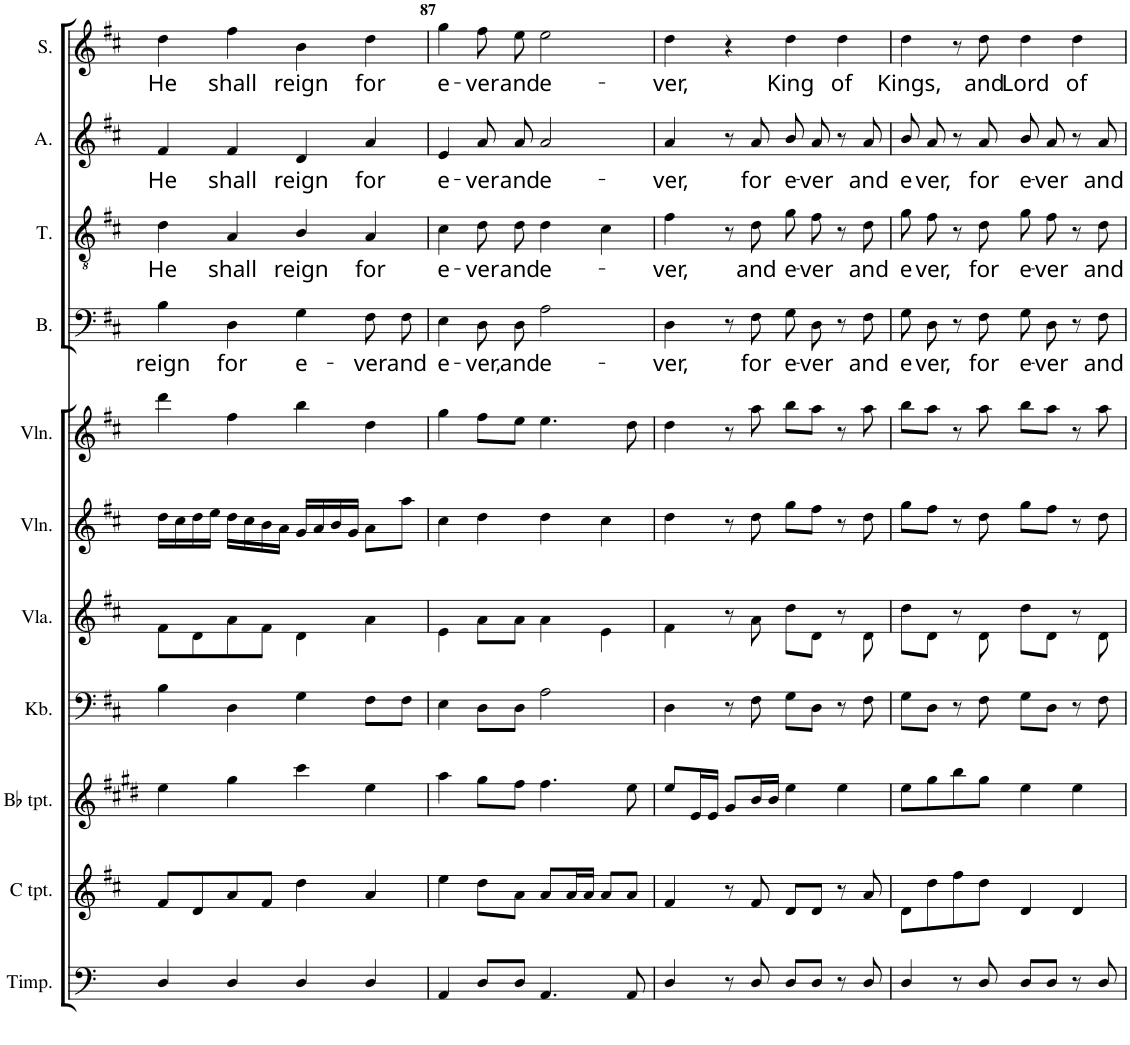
**kern	**kern	**kern	**kern	**kern	**kern	**kern	**kern	**text	**kern	**text	**kern	**text	**kern	**text
*part11	*part10	*part9	*part8	*part7	*part6	*part5	*part4	*part4	*part3	*part3	*part2	*part2	*part1	*part1
*staff11	*staff10	*staff9	*staff8	*staff7	*staff6	*staff5	*staff4	*staff4	*staff3	*staff3	*staff2	*staff2	*staff1	*staff1
*I"Timpani	*I"C trompet	*I"Bb trompet	*I"Kontrabas	*I"Viola	*I"Violin	*I"Violin	*I"Bass	*	*I"Tenor	*	*I"Alto	*	*I"Soprano	*
*I'Timp.	*I'C tpt.	*I'Bb tpt.	*I'Kb.	*I'Vla.	*I'Vln.	*I'Vln.	*I'B.	*	*I'T.	*	*I'A.	*	*I'S.	*
!!LO:PB:g=z
*clefF4	*clefG2	*clefG2	*clefF4	*clefG2	*clefG2	*clefG2	*clefF4	*	*clefGv2	*	*clefG2	*	*clefG2	*
*	*Trd1c2	*Trd1c2	*Trd7c12	*	*	*	*	*	*	*	*	*	*	*
*k[]	*k[f#c#]	*k[f#c#g#d#]	*k[f#c#]	*k[f#c#]	*k[f#c#]	*k[f#c#]	*k[f#c#]	*	*k[f#c#]	*	*k[f#c#]	*	*k[f#c#]	*
*	*D:	*	*D:	*D:	*D:	*D:	*D:	*	*D:	*	*D:	*	*D:	*
*M4/4	*M4/4	*M4/4	*M4/4	*M4/4	*M4/4	*M4/4	*M4/4	*	*M4/4	*	*M4/4	*	*M4/4	*
=86	=86	=86	=86	=86	=86	=86	=86	=86	=86	=86	=86	=86	=86	=86
!	!	!	!	!	!	!	!	!LO:LY:b	!	!LO:LY:b	!	!LO:LY:b	!	!LO:LY:b
4D/	8f#/L	4ee\	4B\	8f#\L	16dd\LL	4ddd\	4B\	reign	4d\	He	4f#/	He	4dd\	He
.	.	.	.	.	16cc#\	.	.	.	.	.	.	.	.	.
.	8d/	.	.	8d\	16dd\	.	.	.	.	.	.	.	.	.
.	.	.	.	.	16ee\JJ	.	.	.	.	.	.	.	.	.
!	!	!	!	!	!	!	!	!LO:LY:b	!	!LO:LY:b	!	!LO:LY:b	!	!LO:LY:b
4D/	8a/	4gg#\	4D\	8a\	16dd\LL	4ff#\	4D\	for	4A/	shall	4f#/	shall	4ff#\	shall
.	.	.	.	.	16cc#\	.	.	.	.	.	.	.	.	.
.	8f#/J	.	.	8f#\J	16b\	.	.	.	.	.	.	.	.	.
.	.	.	.	.	16a\JJ	.	.	.	.	.	.	.	.	.
!	!	!	!	!	!	!	!	!LO:LY:b	!	!LO:LY:b	!	!LO:LY:b	!	!LO:LY:b
4D/	4dd\	4ccc#\	4G\	4d\	16g/LL	4bb\	4G\	e-	4B/	reign	4d/	reign	4b\	reign
.	.	.	.	.	16a/	.	.	.	.	.	.	.	.	.
.	.	.	.	.	16b/	.	.	.	.	.	.	.	.	.
.	.	.	.	.	16g/JJ	.	.	.	.	.	.	.	.	.
!	!	!	!	!	!	!	!	!LO:LY:b	!	!LO:LY:b	!	!LO:LY:b	!	!LO:LY:b
4D/	4a/	4ee\	8F#\L	4a\	8a\L	4dd\	8F#\L	-ver	4A/	for	4a/	for	4dd\	for
!	!	!	!	!	!	!	!	!LO:LY:b	!	!	!	!	!	!
.	.	.	8F#\J	.	8aa\J	.	8F#\J	and	.	.	.	.	.	.
=87	=87	=87	=87	=87	=87	=87	=87	=87	=87	=87	=87	=87	=87	=87
!	!	!	!	!	!	!	!	!LO:LY:b	!	!LO:LY:b	!	!LO:LY:b	!	!LO:LY:b
4AA/	4ee\	4aa\	4E\	4e\	4cc#\	4gg\	4E\	e-	4c#\	e-	4e/	e-	4gg\	e-
!	!	!	!	!	!	!	!	!LO:LY:b	!	!LO:LY:b	!	!LO:LY:b	!	!LO:LY:b
8D/L	8dd\L	8gg#\L	8D\L	8a\L	4dd\	8ff#\L	8D\L	-ver,	8d\L	-ver	8a/L	-ver	8ff#\L	-ver
!	!	!	!	!	!	!	!	!LO:LY:b	!	!LO:LY:b	!	!LO:LY:b	!	!LO:LY:b
8D/J	8a\J	8ff#\J	8D\J	8a\J	.	8ee\J	8D\J	and	8d\J	and	8a/J	and	8ee\J	and
!	!	!	!	!	!	!	!	!LO:LY:b	!	!LO:LY:b	!	!LO:LY:b	!	!LO:LY:b
4.AA/	8a/L	4.ff#\	2A\	4a\	4dd\	4.ee\	2A\	e-	4d\	e-	2a/	e-	2ee\	e-
.	16a/L	.	.	.	.	.	.	.	.	.	.	.	.	.
.	16a/JJ	.	.	.	.	.	.	.	.	.	.	.	.	.
.	8a/L	.	.	4e\	4cc#\	.	.	.	4c#\	.	.	.	.	.
8AA/	8a/J	8ee\	.	.	.	8dd\	.	.	.	.	.	.	.	.
=88	=88	=88	=88	=88	=88	=88	=88	=88	=88	=88	=88	=88	=88	=88
!	!	!	!	!	!	!	!	!LO:LY:b	!	!LO:LY:b	!	!LO:LY:b	!	!LO:LY:b
4D/	4f#/	8ee/L	4D\	4f#\	4dd\	4dd\	4D\	-ver,	4f#\	-ver,	4a/	-ver,	4dd\	-ver,
.	.	16e/L	.	.	.	.	.	.	.	.	.	.	.	.
.	.	16e/JJ	.	.	.	.	.	.	.	.	.	.	.	.
8r	8r	8g#/L	8r	8r	8r	8r	8r	.	8r	.	8r	.	4r	.
!	!	!	!	!	!	!	!	!LO:LY:b	!	!LO:LY:b	!	!LO:LY:b	!	!
8D/	8f#/	16b/L	8F#\	8a\	8dd\	8aa\	8F#\	for	8d\	and	8a/	for	.	.
.	.	16b/JJ	.	.	.	.	.	.	.	.	.	.	.	.
!	!	!	!	!	!	!	!	!LO:LY:b	!	!LO:LY:b	!	!LO:LY:b	!	!LO:LY:b
8D/L	8d/L	4ee\	8G\L	8dd\L	8gg\L	8bb\L	8G\L	e-	8g\L	e-	8b/L	e-	4dd\	King
!	!	!	!	!	!	!	!	!LO:LY:b	!	!LO:LY:b	!	!LO:LY:b	!	!
8D/J	8d/J	.	8D\J	8d\J	8ff#\J	8aa\J	8D\J	-ver	8f#\J	-ver	8a/J	-ver	.	.
!	!	!	!	!	!	!	!	!	!	!	!	!	!	!LO:LY:b
8r	8r	4ee\	8r	8r	8r	8r	8r	.	8r	.	8r	.	4dd\	of
!	!	!	!	!	!	!	!	!LO:LY:b	!	!LO:LY:b	!	!LO:LY:b	!	!
8D/	8a/	.	8F#\	8d\	8dd\	8aa\	8F#\	and	8d\	and	8a/	and	.	.
=89	=89	=89	=89	=89	=89	=89	=89	=89	=89	=89	=89	=89	=89	=89
!	!	!	!	!	!	!	!	!LO:LY:b	!	!LO:LY:b	!	!LO:LY:b	!	!LO:LY:b
4D/	8d\L	8ee\L	8G\L	8dd\L	8gg\L	8bb\L	8G\L	e-	8g\L	e-	8b/L	e-	4dd\	Kings,
!	!	!	!	!	!	!	!	!LO:LY:b	!	!LO:LY:b	!	!LO:LY:b	!	!
.	8dd\	8gg#\	8D\J	8d\J	8ff#\J	8aa\J	8D\J	-ver,	8f#\J	-ver,	8a/J	-ver,	.	.
8r	8ff#\	8bb\	8r	8r	8r	8r	8r	.	8r	.	8r	.	8r	.
!	!	!	!	!	!	!	!	!LO:LY:b	!	!LO:LY:b	!	!LO:LY:b	!	!LO:LY:b
8D/	8dd\J	8gg#\J	8F#\	8d\	8dd\	8aa\	8F#\	for	8d\	for	8a/	for	8dd\	and
!	!	!	!	!	!	!	!	!LO:LY:b	!	!LO:LY:b	!	!LO:LY:b	!	!LO:LY:b
8D/L	4d/	4ee\	8G\L	8dd\L	8gg\L	8bb\L	8G\L	e-	8g\L	e-	8b/L	e-	4dd\	Lord
!	!	!	!	!	!	!	!	!LO:LY:b	!	!LO:LY:b	!	!LO:LY:b	!	!
8D/J	.	.	8D\J	8d\J	8ff#\J	8aa\J	8D\J	-ver	8f#\J	-ver	8a/J	-ver	.	.
!	!	!	!	!	!	!	!	!	!	!	!	!	!	!LO:LY:b
8r	4d/	4ee\	8r	8r	8r	8r	8r	.	8r	.	8r	.	4dd\	of
!	!	!	!	!	!	!	!	!LO:LY:b	!	!LO:LY:b	!	!LO:LY:b	!	!
8D/	.	.	8F#\	8d\	8dd\	8aa\	8F#\	and	8d\	and	8a/	and	.	.
=	=	=	=	=	=	=	=	=	=	=	=	=	=	=
*-	*-	*-	*-	*-	*-	*-	*-	*-	*-	*-	*-	*-	*-	*-
